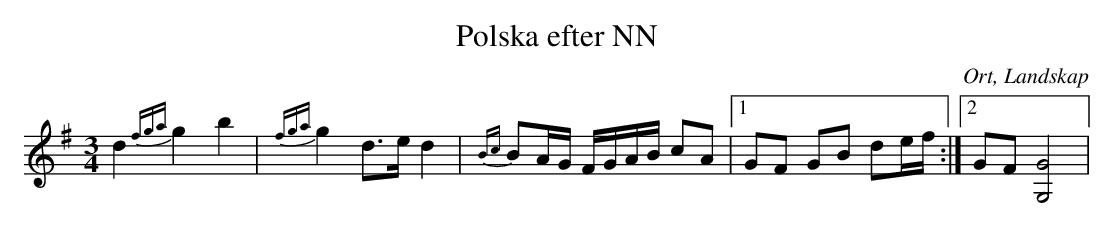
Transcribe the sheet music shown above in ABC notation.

X:1
T:Polska efter NN
O:Ort, Landskap
M:3/4
L:1/8
K:G
d2 {fga}g2 b2 |{fga}g2 d>e d2|{Bc}BA/G/ F/G/A/B/ cA|1 GF GB de/f/ :|2 GF[G,4G4]|
